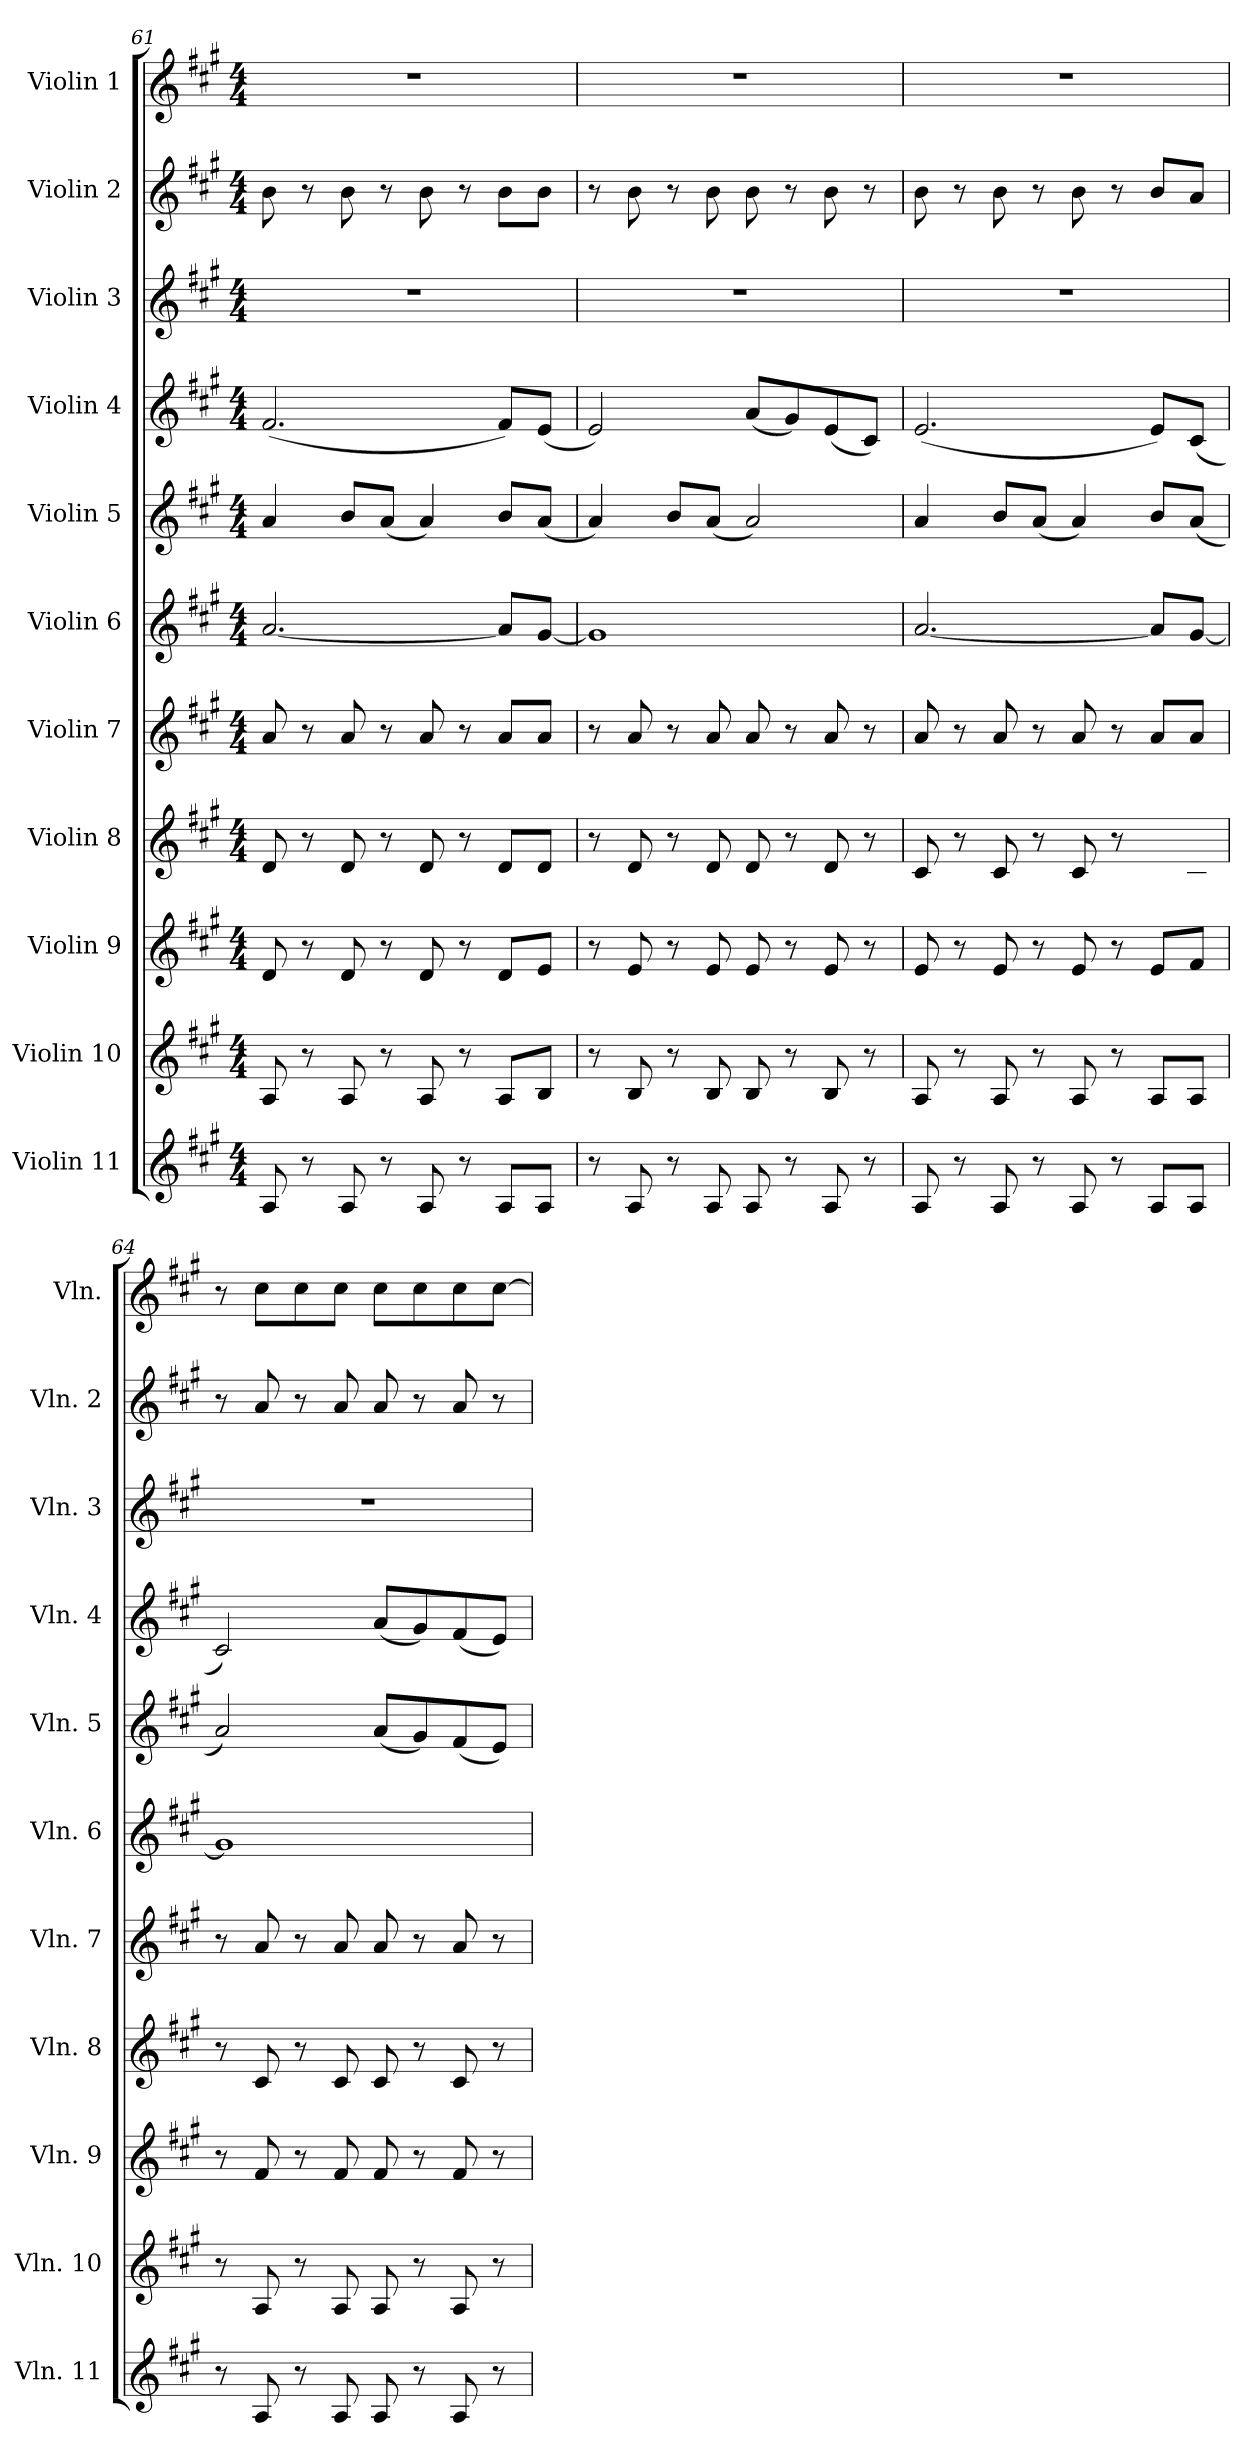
**kern	**kern	**kern	**kern	**kern	**kern	**kern	**kern	**kern	**kern	**kern
*part11	*part10	*part9	*part8	*part7	*part6	*part5	*part4	*part3	*part2	*part1
*staff11	*staff10	*staff9	*staff8	*staff7	*staff6	*staff5	*staff4	*staff3	*staff2	*staff1
*I"Violin 11	*I"Violin 10	*I"Violin 9	*I"Violin 8	*I"Violin 7	*I"Violin 6	*I"Violin 5	*I"Violin 4	*I"Violin 3	*I"Violin 2	*I"Violin 1
*I'Vln. 11	*I'Vln. 10	*I'Vln. 9	*I'Vln. 8	*I'Vln. 7	*I'Vln. 6	*I'Vln. 5	*I'Vln. 4	*I'Vln. 3	*I'Vln. 2	*I'Vln.
*clefG2	*clefG2	*clefG2	*clefG2	*clefG2	*clefG2	*clefG2	*clefG2	*clefG2	*clefG2	*clefG2
*k[f#c#g#]	*k[f#c#g#]	*k[f#c#g#]	*k[f#c#g#]	*k[f#c#g#]	*k[f#c#g#]	*k[f#c#g#]	*k[f#c#g#]	*k[f#c#g#]	*k[f#c#g#]	*k[f#c#g#]
*M4/4	*M4/4	*M4/4	*M4/4	*M4/4	*M4/4	*M4/4	*M4/4	*M4/4	*M4/4	*M4/4
=61	=61	=61	=61	=61	=61	=61	=61	=61	=61	=61
8A/	8A/	8d/	8d/	8a/	[2.a/	4a/	(<2.f#/	1r	8b\	1r
8r	8r	8r	8r	8r	.	.	.	.	8r	.
8A/	8A/	8d/	8d/	8a/	.	8b/L	.	.	8b\	.
8r	8r	8r	8r	8r	.	(<8a/J	.	.	8r	.
8A/	8A/	8d/	8d/	8a/	.	4a/)	.	.	8b\	.
8r	8r	8r	8r	8r	.	.	.	.	8r	.
8A/L	8A/L	8d/L	8d/L	8a/L	8a/L]	8b/L	8f#/L)	.	8b\L	.
8A/J	8B/J	8e/J	8d/J	8a/J	[8g#/J	(<8a/J	(<8e/J	.	8b\J	.
=62	=62	=62	=62	=62	=62	=62	=62	=62	=62	=62
8r	8r	8r	8r	8r	1g#]	4a/)	2e/)	1r	8r	1r
8A/	8B/	8e/	8d/	8a/	.	.	.	.	8b\	.
8r	8r	8r	8r	8r	.	8b/L	.	.	8r	.
8A/	8B/	8e/	8d/	8a/	.	(<8a/J	.	.	8b\	.
8A/	8B/	8e/	8d/	8a/	.	2a/)	(<8a/L	.	8b\	.
8r	8r	8r	8r	8r	.	.	8g#/)	.	8r	.
8A/	8B/	8e/	8d/	8a/	.	.	(<8e/	.	8b\	.
8r	8r	8r	8r	8r	.	.	8c#/J)	.	8r	.
=63	=63	=63	=63	=63	=63	=63	=63	=63	=63	=63
8A/	8A/	8e/	8c#/	8a/	[2.a/	4a/	(<2.e/	1r	8b\	1r
8r	8r	8r	8r	8r	.	.	.	.	8r	.
8A/	8A/	8e/	8c#/	8a/	.	8b/L	.	.	8b\	.
8r	8r	8r	8r	8r	.	(<8a/J	.	.	8r	.
8A/	8A/	8e/	8c#/	8a/	.	4a/)	.	.	8b\	.
8r	8r	8r	8r	8r	.	.	.	.	8r	.
8A/L	8A/L	8e/L	8c#/Lyy	8a/L	8a/L]	8b/L	8e/L)	.	8b/L	.
8A/J	8A/J	8f#/J	8c#/J	8a/J	[8g#/J	(<8a/J	(<8c#/J	.	8a/J	.
=64	=64	=64	=64	=64	=64	=64	=64	=64	=64	=64
8r	8r	8r	8r	8r	1g#]	2a/)	2c#/)	1r	8r	8r
8A/	8A/	8f#/	8c#/	8a/	.	.	.	.	8a/	8cc#\L
8r	8r	8r	8r	8r	.	.	.	.	8r	8cc#\
8A/	8A/	8f#/	8c#/	8a/	.	.	.	.	8a/	8cc#\J
8A/	8A/	8f#/	8c#/	8a/	.	(<8a/L	(<8a/L	.	8a/	8cc#\L
8r	8r	8r	8r	8r	.	8g#/)	8g#/)	.	8r	8cc#\
8A/	8A/	8f#/	8c#/	8a/	.	(<8f#/	(<8f#/	.	8a/	8cc#\
8r	8r	8r	8r	8r	.	8e/J)	8e/J)	.	8r	[8cc#\J
=	=	=	=	=	=	=	=	=	=	=
*-	*-	*-	*-	*-	*-	*-	*-	*-	*-	*-
